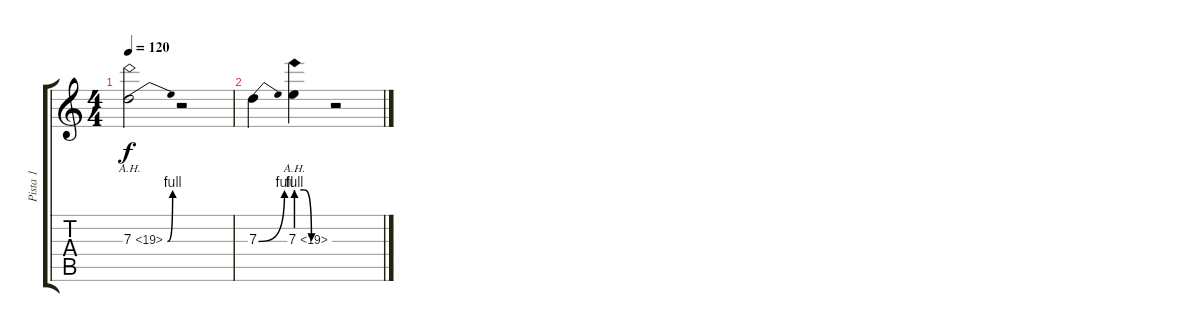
\track ("Pista 1" "Pista 1") {instrument acousticguitarsteel}
\staff {score tabs}
\tuning (E4 B3 G3 D3 A2 E2) {hide}
\ts (4 4)
\tempo 120
\clef g2
\ks c
7.3{be (bend 0 0 60 4) ah 12}.2{dy f instrument acousticguitarsteel} r.2 |
7.3{be (bend 0 0 60 4)}.4 7.3{be (custom 0 4 15 4 30 0 60 0) ah 12}.4 r.2
